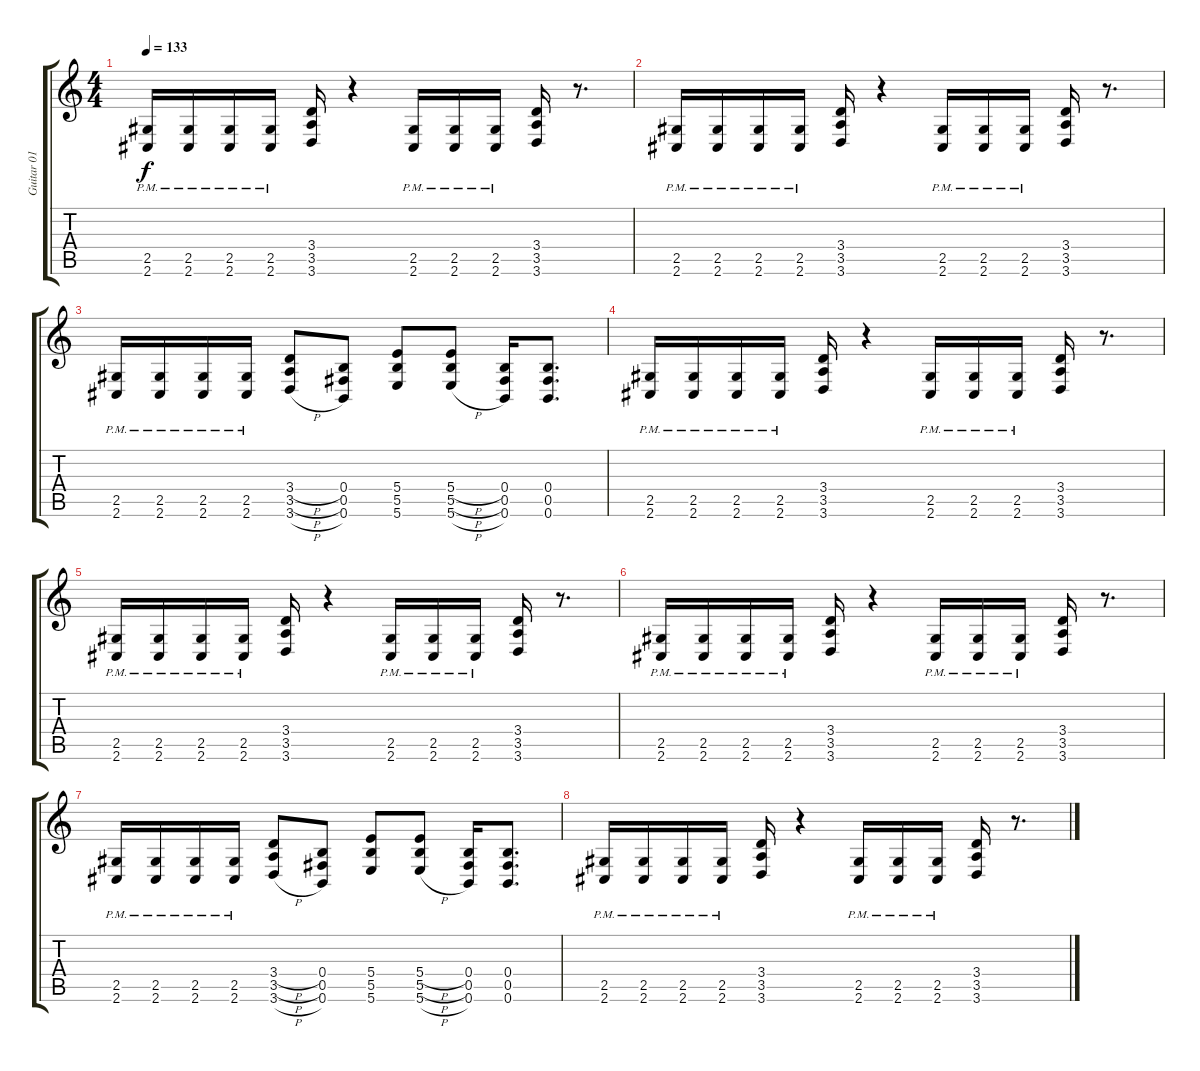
\track ("Guitar 01" "Guitar 01") {instrument overdrivenguitar}
\staff {score tabs}
\tuning (Db4 Ab3 E3 B2 Gb2 B1) {hide}
\ts (4 4)
\tempo 133
\clef g2
\ks c
(2.5{pm} 2.6{pm}).16{dy f} (2.5{pm} 2.6{pm}).16 (2.5{pm} 2.6{pm}).16 (2.5{pm} 2.6{pm}).16 (3.4 3.5 3.6).16 r.4 (2.5{pm} 2.6{pm}).16 (2.5{pm} 2.6{pm}).16 (2.5{pm} 2.6{pm}).16 (3.4 3.5 3.6).16 r.8{d} |
(2.5{pm} 2.6{pm}).16 (2.5{pm} 2.6{pm}).16 (2.5{pm} 2.6{pm}).16 (2.5{pm} 2.6{pm}).16 (3.4 3.5 3.6).16 r.4 (2.5{pm} 2.6{pm}).16 (2.5{pm} 2.6{pm}).16 (2.5{pm} 2.6{pm}).16 (3.4 3.5 3.6).16 r.8{d} |
(2.5{pm} 2.6{pm}).16 (2.5{pm} 2.6{pm}).16 (2.5{pm} 2.6{pm}).16 (2.5{pm} 2.6{pm}).16 (3.4{h} 3.5{h} 3.6{h}).8 (0.4 0.5 0.6).8 (5.4 5.5 5.6).8 (5.4{h} 5.5{h} 5.6{h}).8 (0.4 0.5 0.6).16 (0.4 0.5 0.6).8{d} |
(2.5{pm} 2.6{pm}).16 (2.5{pm} 2.6{pm}).16 (2.5{pm} 2.6{pm}).16 (2.5{pm} 2.6{pm}).16 (3.4 3.5 3.6).16 r.4 (2.5{pm} 2.6{pm}).16 (2.5{pm} 2.6{pm}).16 (2.5{pm} 2.6{pm}).16 (3.4 3.5 3.6).16 r.8{d} |
(2.5{pm} 2.6{pm}).16 (2.5{pm} 2.6{pm}).16 (2.5{pm} 2.6{pm}).16 (2.5{pm} 2.6{pm}).16 (3.4 3.5 3.6).16 r.4 (2.5{pm} 2.6{pm}).16 (2.5{pm} 2.6{pm}).16 (2.5{pm} 2.6{pm}).16 (3.4 3.5 3.6).16 r.8{d} |
(2.5{pm} 2.6{pm}).16 (2.5{pm} 2.6{pm}).16 (2.5{pm} 2.6{pm}).16 (2.5{pm} 2.6{pm}).16 (3.4 3.5 3.6).16 r.4 (2.5{pm} 2.6{pm}).16 (2.5{pm} 2.6{pm}).16 (2.5{pm} 2.6{pm}).16 (3.4 3.5 3.6).16 r.8{d} |
(2.5{pm} 2.6{pm}).16 (2.5{pm} 2.6{pm}).16 (2.5{pm} 2.6{pm}).16 (2.5{pm} 2.6{pm}).16 (3.4{h} 3.5{h} 3.6{h}).8 (0.4 0.5 0.6).8 (5.4 5.5 5.6).8 (5.4{h} 5.5{h} 5.6{h}).8 (0.4 0.5 0.6).16 (0.4 0.5 0.6).8{d} |
(2.5{pm} 2.6{pm}).16 (2.5{pm} 2.6{pm}).16 (2.5{pm} 2.6{pm}).16 (2.5{pm} 2.6{pm}).16 (3.4 3.5 3.6).16 r.4 (2.5{pm} 2.6{pm}).16 (2.5{pm} 2.6{pm}).16 (2.5{pm} 2.6{pm}).16 (3.4 3.5 3.6).16 r.8{d}
